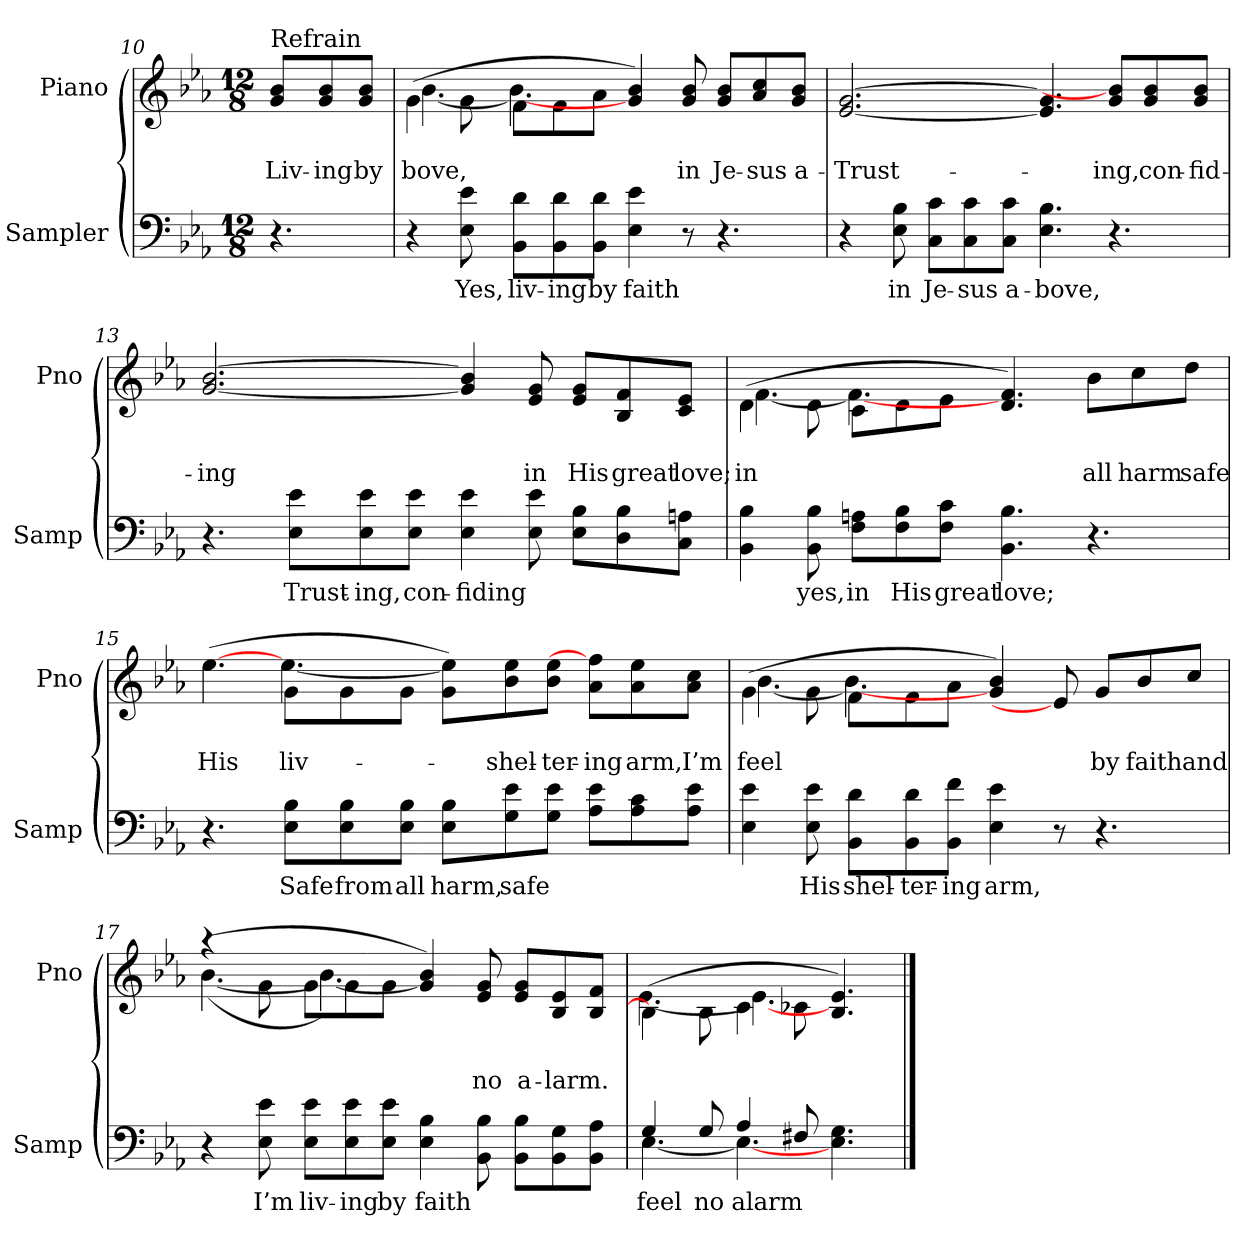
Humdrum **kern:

**kern	**text	**kern	**text	**text
*part2	*part2	*part1	*part1	*part1
*staff2	*staff2	*staff1	*staff1	*staff1
*I"Sampler	*	*I"Piano	*	*
*I'Samp	*	*I'Pno	*	*
*clefF4	*	*clefG2	*	*
*k[b-e-a-]	*	*k[b-e-a-]	*	*
*E-:	*	*E-:	*	*
*M12/8	*	*M12/8	*	*
=10	=10	=10	=10	=10
!	!	!LO:TX:t=Refrain	!	!
4.r	.	8g/ 8b-/L	.	Liv-
.	.	8g/ 8b-/	.	-ing
.	.	8g/ 8b-/J	.	by
=11	=11	=11	=11	=11
*	*	*^	*	*
4r	.	(4g\	[4.b-	.	-bove,
8E- 8e-	Yes,	8g\	.	.	.
8BB-\ 8d\L	liv-	8f\L	4.b-_	.	.
8BB-\ 8d\	-ing	8f\	.	.	.
8BB-\ 8d\J	by	8a-\J	.	.	.
4E- 4e-	faith	4g 4b-)	2.ryy	.	.
8r	.	8g 8b-	.	.	in
4.r	.	8g/ 8b-/L	.	.	Je-
.	.	8a-/ 8cc/	.	.	-sus
.	.	8g/ 8b-/J	.	.	a-
*	*	*v	*v	*	*
=12	=12	=12	=12	=12
4r	.	[2.e- [2.g	.	Trust-
8E- 8B-	in	.	.	.
8C\ 8c\L	Je-	.	.	.
8C\ 8c\	-sus	.	.	.
8C\ 8c\J	a-	.	.	.
4.E- 4.B-	-bove,	4.e-] 4.g]	.	.
4.r	.	8g/ 8b-]/L	.	-ing,
.	.	8g/ 8b-/	.	con-
.	.	8g/ 8b-/J	.	-fid-
=13	=13	=13	=13	=13
4.r	.	[2.g [2.b-	.	-ing
8E-\ 8e-\L	Trust-	.	.	.
8E-\ 8e-\	-ing,	.	.	.
8E-\ 8e-\J	con-	.	.	.
4E- 4e-	-fiding	4g] 4b-]	.	.
8E- 8e-	.	8e- 8g	.	in
8E-\ 8B-\L	.	8e-/ 8g/L	.	His
8D\ 8B-\	.	8B-/ 8f/	.	great
8C\ 8An\J	.	8c/ 8e-/J	.	love;
=14	=14	=14	=14	=14
*	*	*^	*	*
4BB- 4B-	.	(4d\	[4.f	.	in
8BB- 8B-	yes,	8d\	.	.	.
8F\ 8An\L	in	8c\L	4.f_	.	.
8F\ 8B-\	His	8d\	.	.	.
8F\ 8c\J	great	8e-\J	.	.	.
4.BB- 4.B-	love;	4.d 4.f)	2.ryy	.	.
4.r	.	8b-\L	.	.	all
.	.	8cc\	.	.	harm
.	.	8dd\J	.	.	safe
=15	=15	=15	=15	=15	=15
4.r	.	([4.ee-	4.ryy	.	His
8E-\ 8B-\L	Safe	8g\L	[4.ee-	.	liv-
8E-\ 8B-\	from	8g\	.	.	.
8E-\ 8B-\J	all	8g\J	.	.	.
8E-\ 8B-\L	harm,	8g\ 8ee-]\L)	2.ryy	.	.
8G\ 8e-\	safe	8b-\ 8ee-\	.	.	shel-
8G\ 8e-\J	.	8b-\ 8ee-\J	.	.	-ter-
8A-\ 8e-\L	.	8a-\ 8ff]\L	.	.	-ing
8A-\ 8c\	.	8a-\ 8ee-\	.	.	arm,
8A-\ 8e-\J	.	8a-\ 8cc\J	.	.	I’m
=16	=16	=16	=16	=16	=16
4E- 4e-	.	(4g\	[4.b-	.	feel
8E- 8e-	His	8g\	.	.	.
8BB-\ 8d\L	shel-	8f\L	4.b-_	.	.
8BB-\ 8d\	-ter-	8f\	.	.	.
8BB-\ 8f\J	-ing	8a-\J	.	.	.
4E- 4e-	arm,	4g 4b-)	2.ryy	.	.
8r	.	8e-]	.	.	.
4.r	.	8g/L	.	.	by
.	.	8b-/	.	.	faith
.	.	8cc/J	.	.	and
=17	=17	=17	=17	=17	=17
4r	.	(4r	([4.b-	.	.
8E- 8e-	I’m	8g\	.	.	.
8E-\ 8e-\L	liv-	8g\L	4.b-_)	.	.
8E-\ 8e-\	-ing	8g\	.	.	.
8E-\ 8e-\J	by	8g\J	.	.	.
4E- 4B-	faith	4g 4b-])	2.ryy	.	.
8BB- 8B-	.	8e- 8g	.	.	no
8BB-\ 8B-\L	.	8e-/ 8g/L	.	.	a-
8BB-\ 8G\	.	8B-/ 8e-/	.	.	-larm.
8BB-\ 8A-\J	.	8B-/ 8f/J	.	.	.
=18	=18	=18	=18	=18	=18
*^	*	*	*	*	*
4G/	[4.E-	feel	(4B-\]	[4.e-	.	.
8G/	.	no	8B-\	.	.	.
4A-/	4.E-_	alarm	4c\	4.e-_	.	.
8F#X/	.	.	8c-X\	.	.	.
4.E- 4.G	4.ryy	.	4.B- 4.e-)	4.ryy	.	.
*v	*v	*	*	*	*	*
*	*	*v	*v	*	*
==	==	==	==	==
*-	*-	*-	*-	*-
